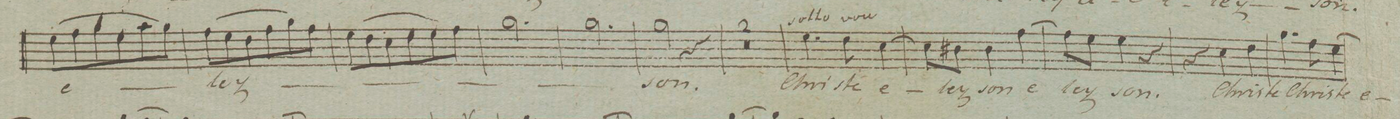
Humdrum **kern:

**kern	**text	**dynam
*I"Soprano Solo.	*	*
*clefC1	*	*
*k[]	*	*
*M3/4	*	*
(8cc\L	e-	.
8dd\	.	.
8ee\	.	.
8cc\	.	.
8ff\	.	.
8ee\J)	.	.
=41	=41	=41
(8dd\L	-ley-	.
8cc\	.	.
8b\	.	.
8dd\	.	.
8ee\)	.	.
8dd\J	.	.
=42	=42	=42
(8cc\L	.	.
8b\	.	.
8a\	.	.
8b\	.	.
8cc\)	.	.
8dd\J	.	.
=43	=43	=43
2.ee\	.	.
=44	=44	=44
2.ee\	.	.
=45	=45	=45
2ee\	-son.	.
4r	.	.
=46	=46	=46
1.r	.	.
=47	=47	=47
=48	=48	=48
4.cc\	Chri-	.
8b\	-ste	.
[4a\	e-	.
=49	=49	=49
8a\L]	.	.
8g#X\J	-ley-	.
4g#\	-son	.
[4dd\	e-	.
=50	=50	=50
8dd\L]	.	.
8cc\J	-ley-	.
4cc\	-son.	.
4r	.	.
=51	=51	=51
4r	.	.
4a\	Chri-	.
4b\	-ste	.
=52	=52	=52
4.ee\	Chri-	.
8dd\	-ste	.
[4cc\	e-	.
=53	=53	=53
*-	*-	*-
